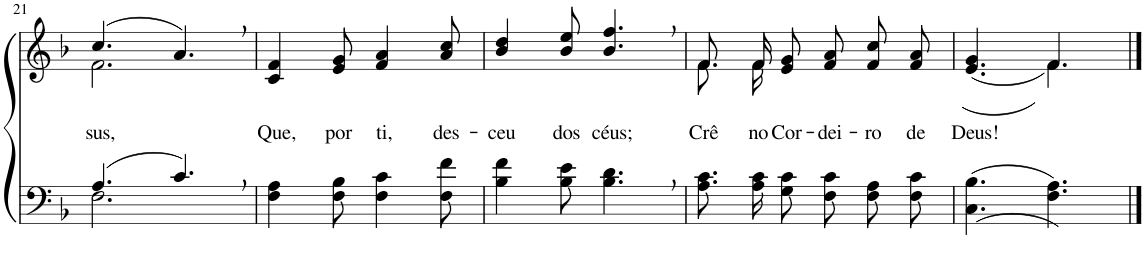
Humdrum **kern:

**kern	**kern	**text
*part2	*part1	*part1
*staff2	*staff1	*staff1
*I"Parte III e IV	*I"Parte I e II	*
!!LO:PB:g=z
*clefF4	*clefG2	*
*Trd1c2	*Trd1c2	*
*k[b-]	*k[b-]	*
*M6/8	*M6/8	*
=21	=21	=21
*^	*^	*
!	!	!	!	!LO:LY:b
(4.A/	2.F\	(4.cc/	2.f\	sus,
4.c,/)	.	4.a,/)	.	.
*v	*v	*	*	*
*	*v	*v	*
=22	=22	=22
!	!	!LO:LY:b
4F\ 4A\	4c/ 4f/	Que,
!	!	!LO:LY:b
8F\ 8B-\	8e/ 8g/	por
!	!	!LO:LY:b
4F\ 4c\	4f/ 4a/	ti,
!	!	!LO:LY:b
8F\ 8f\	8a/ 8cc/	des-
=23	=23	=23
!	!	!LO:LY:b
4B-\ 4f\	4b-/ 4dd/	-ceu
!	!	!LO:LY:b
8B-\ 8e\	8b-/ 8ee/	dos
!	!	!LO:LY:b
4.B-\, 4.d\,	4.b-/, 4.ff/,	céus;
=24	=24	=24
*	*^	*
!	!	!	!LO:LY:b
8.A\ 8.c\L	8.f/L	8.f\L	Crê
!	!	!	!LO:LY:b
16A\ 16c\K	16f/K	16f\Jk	no
!	!	!	!LO:LY:b
8G\ 8c\J	8e/ 8g/J	2ryy	Cor-
!	!	!	!LO:LY:b
8F\ 8c\L	8f/ 8a/L	.	-dei-
!	!	!	!LO:LY:b
8F\ 8A\	8f/ 8cc/	.	-ro
!	!	!	!LO:LY:b
8F\ 8c\J	8f/ 8a/J	.	de
=25	=25	=25	=25
!	!	!	!LO:LY:b
(4.C\ 4.B-\	4.ryy	(4.e/ 4.g/	Deus!
4.F\ 4.A\))	((4.f\	4.f/	.
*	*v	*v	*
==	==	==
*-	*-	*-
